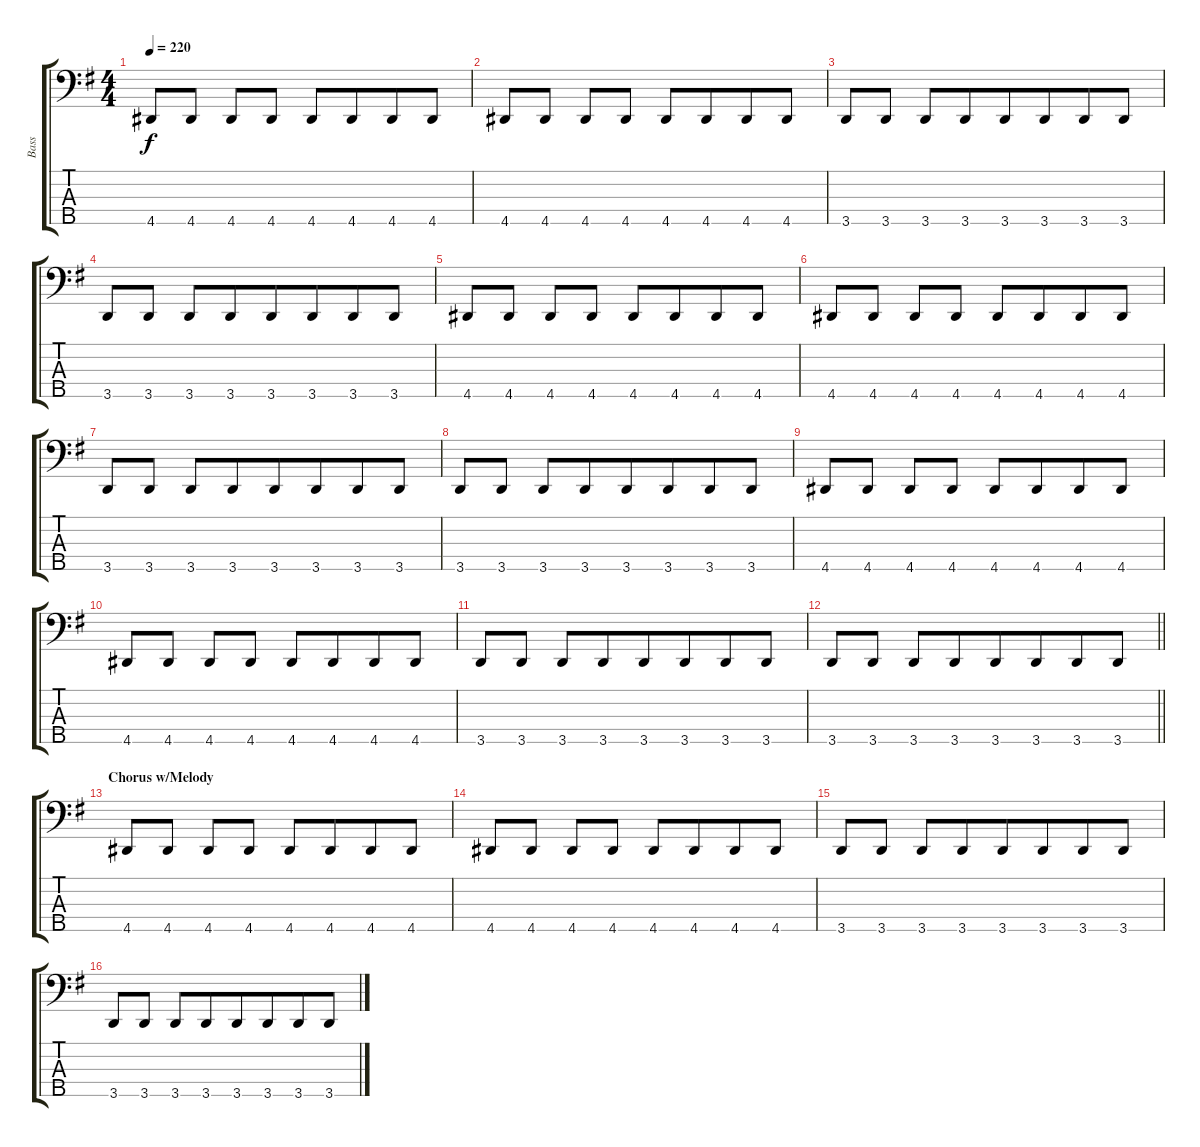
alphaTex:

\track ("Bass" "Bass") {instrument electricbasspick}
\staff {score tabs}
\tuning (G2 D2 A1 E1 B0) {hide}
\ts (4 4)
\tempo 220
\clef f4
\ks eminor
4.5.8{dy f} 4.5.8 4.5.8 4.5.8 4.5.8 4.5.8{beam merge} 4.5.8 4.5.8 |
4.5.8 4.5.8 4.5.8 4.5.8 4.5.8 4.5.8{beam merge} 4.5.8 4.5.8 |
3.5.8{beam merge} 3.5.8 3.5.8{beam merge} 3.5.8{beam merge} 3.5.8 3.5.8{beam merge} 3.5.8{beam merge} 3.5.8 |
3.5.8{beam merge} 3.5.8 3.5.8{beam merge} 3.5.8{beam merge} 3.5.8 3.5.8{beam merge} 3.5.8{beam merge} 3.5.8 |
4.5.8 4.5.8 4.5.8 4.5.8 4.5.8 4.5.8{beam merge} 4.5.8 4.5.8 |
4.5.8 4.5.8 4.5.8 4.5.8 4.5.8 4.5.8{beam merge} 4.5.8 4.5.8 |
3.5.8{beam merge} 3.5.8 3.5.8{beam merge} 3.5.8{beam merge} 3.5.8 3.5.8{beam merge} 3.5.8{beam merge} 3.5.8 |
3.5.8{beam merge} 3.5.8 3.5.8{beam merge} 3.5.8{beam merge} 3.5.8 3.5.8{beam merge} 3.5.8{beam merge} 3.5.8 |
4.5.8 4.5.8 4.5.8 4.5.8 4.5.8 4.5.8{beam merge} 4.5.8 4.5.8 |
4.5.8 4.5.8 4.5.8 4.5.8 4.5.8 4.5.8{beam merge} 4.5.8 4.5.8 |
3.5.8{beam merge} 3.5.8 3.5.8{beam merge} 3.5.8{beam merge} 3.5.8 3.5.8{beam merge} 3.5.8{beam merge} 3.5.8 |
\barLineRight lightlight
3.5.8{beam merge} 3.5.8 3.5.8{beam merge} 3.5.8{beam merge} 3.5.8 3.5.8{beam merge} 3.5.8{beam merge} 3.5.8 |
\section ("" "Chorus w/Melody")
4.5.8 4.5.8 4.5.8 4.5.8 4.5.8 4.5.8{beam merge} 4.5.8 4.5.8 |
4.5.8 4.5.8 4.5.8 4.5.8 4.5.8 4.5.8{beam merge} 4.5.8 4.5.8 |
3.5.8{beam merge} 3.5.8 3.5.8{beam merge} 3.5.8{beam merge} 3.5.8 3.5.8{beam merge} 3.5.8{beam merge} 3.5.8 |
3.5.8{beam merge} 3.5.8 3.5.8{beam merge} 3.5.8{beam merge} 3.5.8 3.5.8{beam merge} 3.5.8{beam merge} 3.5.8
